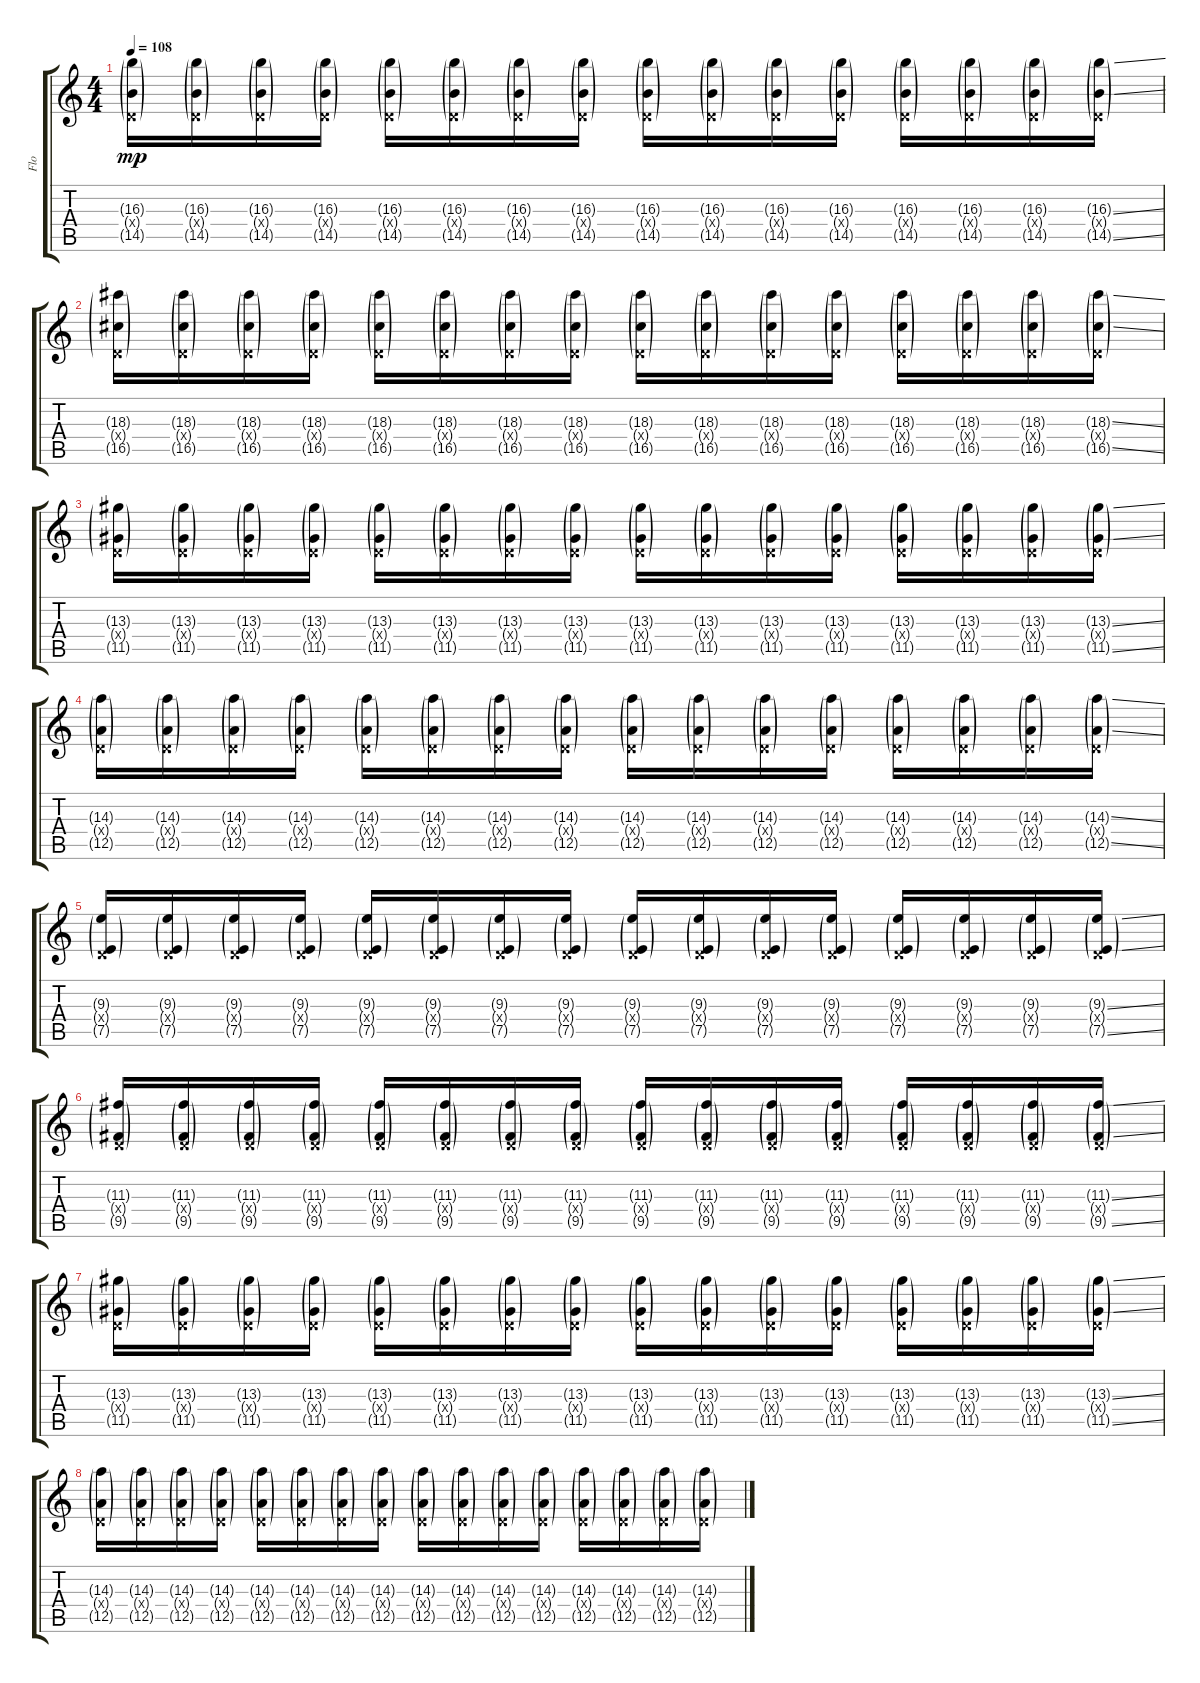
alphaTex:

\track ("Flo" "Flo") {instrument distortionguitar}
\staff {score tabs}
\tuning (E4 B3 G3 D3 A2 E2) {hide}
\ts (4 4)
\tempo 108
\clef g2
\ks c
(16.3{g} 0.4{g x} 14.5{g}).16{dy mp} (16.3{g} 0.4{g x} 14.5{g}).16 (16.3{g} 0.4{g x} 14.5{g}).16 (16.3{g} 0.4{g x} 14.5{g}).16 (16.3{g} 0.4{g x} 14.5{g}).16 (16.3{g} 0.4{g x} 14.5{g}).16 (16.3{g} 0.4{g x} 14.5{g}).16 (16.3{g} 0.4{g x} 14.5{g}).16 (16.3{g} 0.4{g x} 14.5{g}).16 (16.3{g} 0.4{g x} 14.5{g}).16 (16.3{g} 0.4{g x} 14.5{g}).16 (16.3{g} 0.4{g x} 14.5{g}).16 (16.3{g} 0.4{g x} 14.5{g}).16 (16.3{g} 0.4{g x} 14.5{g}).16 (16.3{g} 0.4{g x} 14.5{g}).16 (16.3{ss g} 0.4{g x} 14.5{ss g}).16 |
(18.3{g} 0.4{g x} 16.5{g}).16 (18.3{g} 0.4{g x} 16.5{g}).16 (18.3{g} 0.4{g x} 16.5{g}).16 (18.3{g} 0.4{g x} 16.5{g}).16 (18.3{g} 0.4{g x} 16.5{g}).16 (18.3{g} 0.4{g x} 16.5{g}).16 (18.3{g} 0.4{g x} 16.5{g}).16 (18.3{g} 0.4{g x} 16.5{g}).16 (18.3{g} 0.4{g x} 16.5{g}).16 (18.3{g} 0.4{g x} 16.5{g}).16 (18.3{g} 0.4{g x} 16.5{g}).16 (18.3{g} 0.4{g x} 16.5{g}).16 (18.3{g} 0.4{g x} 16.5{g}).16 (18.3{g} 0.4{g x} 16.5{g}).16 (18.3{g} 0.4{g x} 16.5{g}).16 (18.3{ss g} 0.4{g x} 16.5{ss g}).16 |
(13.3{g} 0.4{g x} 11.5{g}).16 (13.3{g} 0.4{g x} 11.5{g}).16 (13.3{g} 0.4{g x} 11.5{g}).16 (13.3{g} 0.4{g x} 11.5{g}).16 (13.3{g} 0.4{g x} 11.5{g}).16 (13.3{g} 0.4{g x} 11.5{g}).16 (13.3{g} 0.4{g x} 11.5{g}).16 (13.3{g} 0.4{g x} 11.5{g}).16 (13.3{g} 0.4{g x} 11.5{g}).16 (13.3{g} 0.4{g x} 11.5{g}).16 (13.3{g} 0.4{g x} 11.5{g}).16 (13.3{g} 0.4{g x} 11.5{g}).16 (13.3{g} 0.4{g x} 11.5{g}).16 (13.3{g} 0.4{g x} 11.5{g}).16 (13.3{g} 0.4{g x} 11.5{g}).16 (13.3{ss g} 0.4{g x} 11.5{ss g}).16 |
(14.3{g} 0.4{g x} 12.5{g}).16 (14.3{g} 0.4{g x} 12.5{g}).16 (14.3{g} 0.4{g x} 12.5{g}).16 (14.3{g} 0.4{g x} 12.5{g}).16 (14.3{g} 0.4{g x} 12.5{g}).16 (14.3{g} 0.4{g x} 12.5{g}).16 (14.3{g} 0.4{g x} 12.5{g}).16 (14.3{g} 0.4{g x} 12.5{g}).16 (14.3{g} 0.4{g x} 12.5{g}).16 (14.3{g} 0.4{g x} 12.5{g}).16 (14.3{g} 0.4{g x} 12.5{g}).16 (14.3{g} 0.4{g x} 12.5{g}).16 (14.3{g} 0.4{g x} 12.5{g}).16 (14.3{g} 0.4{g x} 12.5{g}).16 (14.3{g} 0.4{g x} 12.5{g}).16 (14.3{ss g} 0.4{g x} 12.5{ss g}).16 |
(9.3{g} 0.4{g x} 7.5{g}).16 (9.3{g} 0.4{g x} 7.5{g}).16 (9.3{g} 0.4{g x} 7.5{g}).16 (9.3{g} 0.4{g x} 7.5{g}).16 (9.3{g} 0.4{g x} 7.5{g}).16 (9.3{g} 0.4{g x} 7.5{g}).16 (9.3{g} 0.4{g x} 7.5{g}).16 (9.3{g} 0.4{g x} 7.5{g}).16 (9.3{g} 0.4{g x} 7.5{g}).16 (9.3{g} 0.4{g x} 7.5{g}).16 (9.3{g} 0.4{g x} 7.5{g}).16 (9.3{g} 0.4{g x} 7.5{g}).16 (9.3{g} 0.4{g x} 7.5{g}).16 (9.3{g} 0.4{g x} 7.5{g}).16 (9.3{g} 0.4{g x} 7.5{g}).16 (9.3{ss g} 0.4{g x} 7.5{ss g}).16 |
(11.3{g} 0.4{g x} 9.5{g}).16 (11.3{g} 0.4{g x} 9.5{g}).16 (11.3{g} 0.4{g x} 9.5{g}).16 (11.3{g} 0.4{g x} 9.5{g}).16 (11.3{g} 0.4{g x} 9.5{g}).16 (11.3{g} 0.4{g x} 9.5{g}).16 (11.3{g} 0.4{g x} 9.5{g}).16 (11.3{g} 0.4{g x} 9.5{g}).16 (11.3{g} 0.4{g x} 9.5{g}).16 (11.3{g} 0.4{g x} 9.5{g}).16 (11.3{g} 0.4{g x} 9.5{g}).16 (11.3{g} 0.4{g x} 9.5{g}).16 (11.3{g} 0.4{g x} 9.5{g}).16 (11.3{g} 0.4{g x} 9.5{g}).16 (11.3{g} 0.4{g x} 9.5{g}).16 (11.3{ss g} 0.4{g x} 9.5{ss g}).16 |
(13.3{g} 0.4{g x} 11.5{g}).16 (13.3{g} 0.4{g x} 11.5{g}).16 (13.3{g} 0.4{g x} 11.5{g}).16 (13.3{g} 0.4{g x} 11.5{g}).16 (13.3{g} 0.4{g x} 11.5{g}).16 (13.3{g} 0.4{g x} 11.5{g}).16 (13.3{g} 0.4{g x} 11.5{g}).16 (13.3{g} 0.4{g x} 11.5{g}).16 (13.3{g} 0.4{g x} 11.5{g}).16 (13.3{g} 0.4{g x} 11.5{g}).16 (13.3{g} 0.4{g x} 11.5{g}).16 (13.3{g} 0.4{g x} 11.5{g}).16 (13.3{g} 0.4{g x} 11.5{g}).16 (13.3{g} 0.4{g x} 11.5{g}).16 (13.3{g} 0.4{g x} 11.5{g}).16 (13.3{ss g} 0.4{g x} 11.5{ss g}).16 |
(14.3{g} 0.4{g x} 12.5{g}).16 (14.3{g} 0.4{g x} 12.5{g}).16 (14.3{g} 0.4{g x} 12.5{g}).16 (14.3{g} 0.4{g x} 12.5{g}).16 (14.3{g} 0.4{g x} 12.5{g}).16 (14.3{g} 0.4{g x} 12.5{g}).16 (14.3{g} 0.4{g x} 12.5{g}).16 (14.3{g} 0.4{g x} 12.5{g}).16 (14.3{g} 0.4{g x} 12.5{g}).16 (14.3{g} 0.4{g x} 12.5{g}).16 (14.3{g} 0.4{g x} 12.5{g}).16 (14.3{g} 0.4{g x} 12.5{g}).16 (14.3{g} 0.4{g x} 12.5{g}).16 (14.3{g} 0.4{g x} 12.5{g}).16 (14.3{g} 0.4{g x} 12.5{g}).16 (14.3{g} 0.4{g x} 12.5{g}).16
